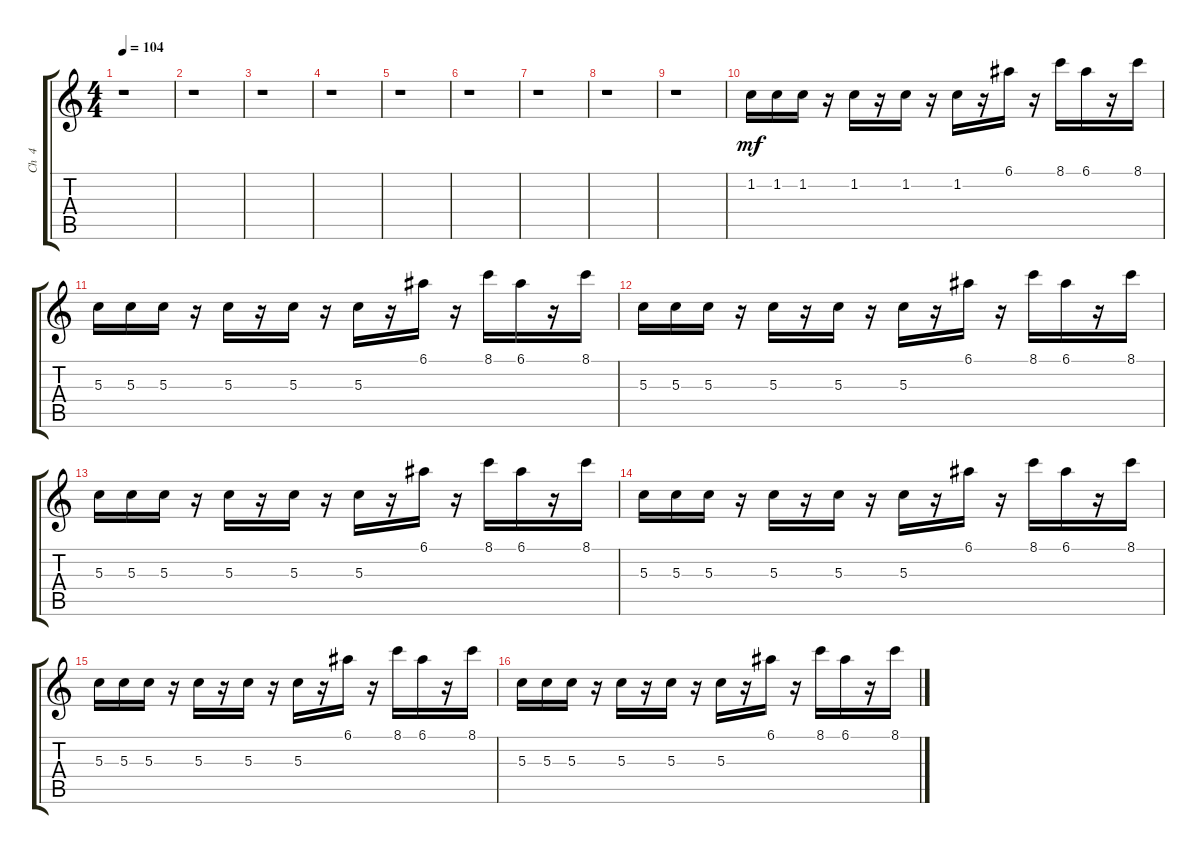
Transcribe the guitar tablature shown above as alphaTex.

\track ("Ch  4   " "Ch  4   ") {instrument electricguitarclean}
\staff {score tabs}
\tuning (E4 B3 G3 D3 A2 E2) {hide}
\ts (4 4)
\tempo 104
\clef g2
\ks c
r.1{dy fff} |
r.1 |
r.1 |
r.1 |
r.1 |
r.1 |
r.1 |
r.1 |
r.1 |
1.2.16{dy mf} 1.2.16 1.2.16 r.16 1.2.16 r.16 1.2.16 r.16 1.2.16 r.16 6.1.16 r.16 8.1.16 6.1.16 r.16 8.1.16 |
5.3.16 5.3.16 5.3.16 r.16 5.3.16 r.16 5.3.16 r.16 5.3.16 r.16 6.1.16 r.16 8.1.16 6.1.16 r.16 8.1.16 |
5.3.16 5.3.16 5.3.16 r.16 5.3.16 r.16 5.3.16 r.16 5.3.16 r.16 6.1.16 r.16 8.1.16 6.1.16 r.16 8.1.16 |
5.3.16 5.3.16 5.3.16 r.16 5.3.16 r.16 5.3.16 r.16 5.3.16 r.16 6.1.16 r.16 8.1.16 6.1.16 r.16 8.1.16 |
5.3.16 5.3.16 5.3.16 r.16 5.3.16 r.16 5.3.16 r.16 5.3.16 r.16 6.1.16 r.16 8.1.16 6.1.16 r.16 8.1.16 |
5.3.16 5.3.16 5.3.16 r.16 5.3.16 r.16 5.3.16 r.16 5.3.16 r.16 6.1.16 r.16 8.1.16 6.1.16 r.16 8.1.16 |
5.3.16 5.3.16 5.3.16 r.16 5.3.16 r.16 5.3.16 r.16 5.3.16 r.16 6.1.16 r.16 8.1.16 6.1.16 r.16 8.1.16
